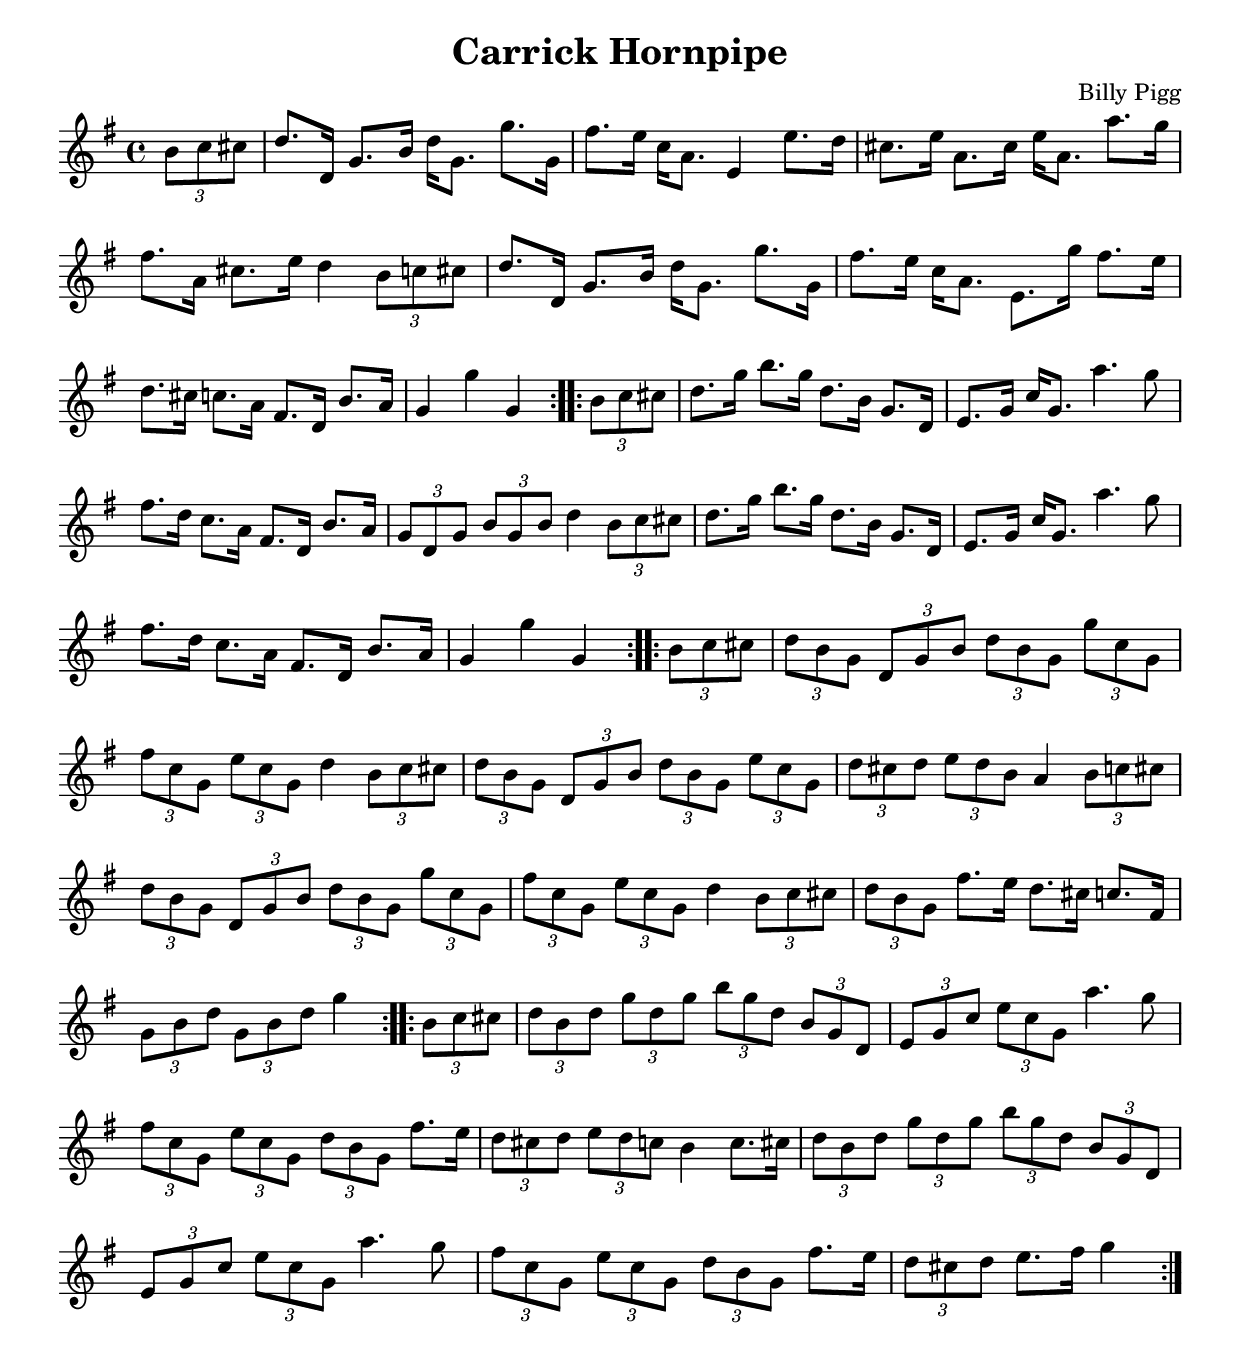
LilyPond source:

\version "2.16.0"

\include "common.ly"

\score {
  \relative c'' {
    \key g \major
    \time 4/4

    \repeat volta 2 {
      \partial 4 \three { b8 c cis } |
      d8. d,16 g8. b16 d16 g,8. g'8. g,16 | fis'8. e16 c16 a8. e4 e'8. d16 |
      cis8. e16 a,8. cis16 e16 a,8. a'8. g16 | fis8. a,16 cis8. e16 d4 \three { b8 c cis } |
      d8. d,16 g8. b16 d16 g,8. g'8. g,16 | fis'8. e16 c16 a8. e8. g'16 fis8. e16 |
      d8. cis16 c8. a16 fis8. d16 b'8. a16 | g4 g' g,
    }

    \repeat volta 2 {
      \three { b8 c cis } |
      d8. g16 b8. g16 d8. b16 g8. d16 | e8. g16 c16 g8. a'4. g8 |
      fis8. d16 c8. a16 fis8. d16 b'8. a16 |
      \three { g8 d g } \three { b8 g b } d4 \three { b8 c cis } |
      d8. g16 b8. g16 d8. b16 g8. d16 | e8. g16 c16 g8. a'4. g8 |
      fis8. d16 c8. a16 fis8. d16 b'8. a16 | g4 g' g,
    }

    \repeat volta 2 {
      \three { b8 c cis } |
      \three { d8 b g } \three { d8 g b } \three { d8 b g } \three { g'8 c, g } |
      \three { fis'8 c g } \three { e'8 c g } d'4 \three { b8 c cis } |
      \three { d8 b g } \three { d8 g b } \three { d8 b g } \three { e'8 c g } |
      \three { d'8 cis d } \three { e8 d b } a4 \three { b8 c cis } |
      \three { d8 b g } \three { d8 g b } \three { d8 b g } \three { g'8 c, g } |
      \three { fis'8 c g } \three { e'8 c g } d'4 \three { b8 c cis } |
      \three { d8 b g } fis'8. e16 d8. cis16 c8. fis,16 |
      \three { g8 b d } \three { g,8 b d } g4
    }

    \repeat volta 2 {
      \three { b,8 c cis } |
      \three { d8 b d } \three { g8 d g } \three { b8 g d } \three { b8 g d } |
      \three { e8 g c } \three { e8 c g } a'4. g8 |
      \three { fis8 c g } \three { e'8 c g } \three { d'8 b g } fis'8. e16 |
      \three { d8 cis d } \three { e8 d c } b4 c8. cis16 |
      \three { d8 b d } \three { g8 d g } \three { b8 g d } \three { b8 g d } |
      \three { e8 g c } \three { e8 c g } a'4. g8 |
      \three { fis8 c g } \three { e'8 c g } \three { d'8 b g } fis'8. e16 |
      \three { d8 cis d } e8. fis16 g4
    }
  }

  \header {
    title = "Carrick Hornpipe"
    composer = "Billy Pigg"
  }
}
